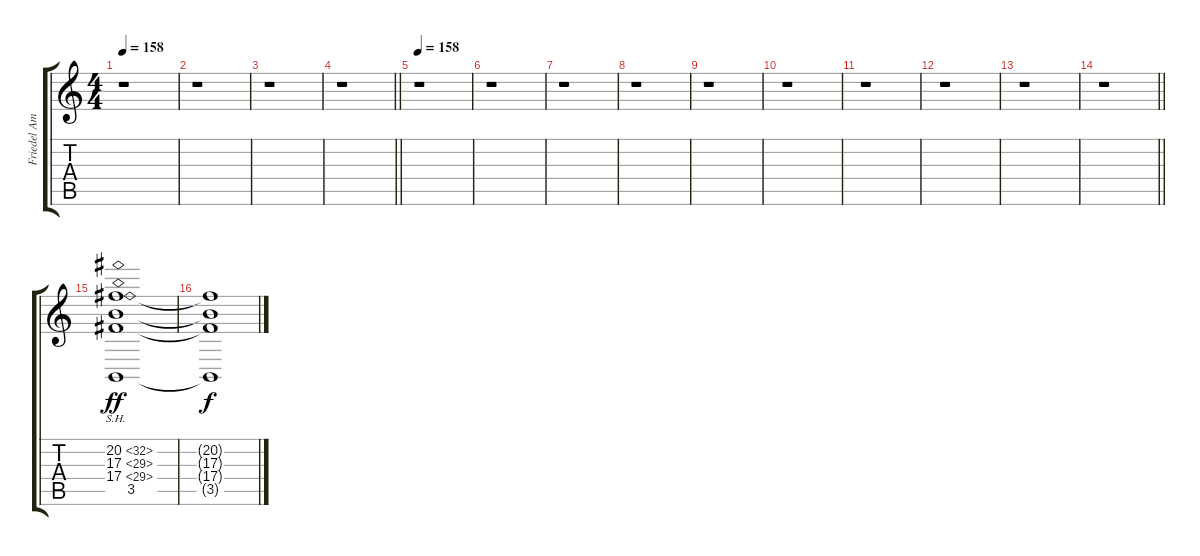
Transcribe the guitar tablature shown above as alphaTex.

\track ("Friedel Amon" "Friedel Am") {instrument synthstrings1}
\staff {score tabs}
\tuning (Eb4 Bb3 Gb3 Db3 Ab2 Eb2) {hide}
\ts (4 4)
\tempo 158
\clef g2
\ks c
r.1{dy fff} |
r.1 |
r.1 |
\barLineRight lightlight
r.1 |
\section ("" "")
\tempo 158
r.1 |
r.1 |
r.1 |
r.1 |
r.1 |
r.1 |
r.1 |
r.1 |
r.1 |
\barLineRight lightlight
r.1 |
\section ("" "")
(20.2{sh 12} 17.3{sh 12} 17.4{sh 12} 3.5).1{dy ff volume 5 instrument synthstrings1} |
(20.2{t} 17.3{t} 17.4{t} 3.5{t}).1{dy f}
